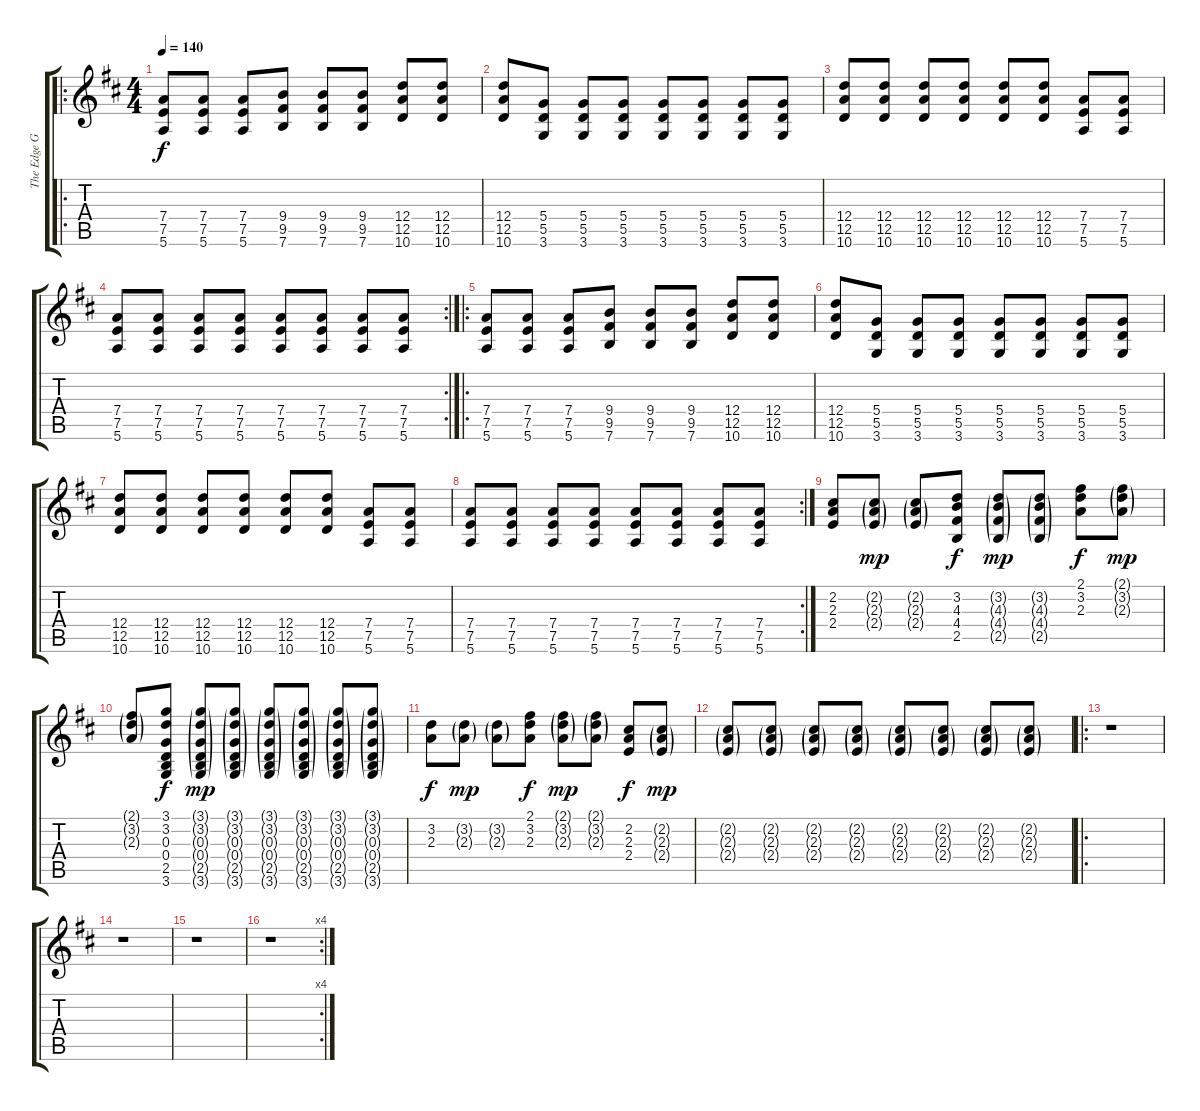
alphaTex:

\track ("The Edge Guitar 2 [Overdriver]" "The Edge G") {instrument overdrivenguitar}
\staff {score tabs}
\tuning (E4 B3 G3 D3 A2 E2) {hide}
\ro
\ts (4 4)
\tempo 140
\clef g2
\ks d
(7.4 7.5 5.6).8{dy f} (7.4 7.5 5.6).8 (7.4 7.5 5.6).8 (9.4 9.5 7.6).8 (9.4 9.5 7.6).8 (9.4 9.5 7.6).8 (12.4 12.5 10.6).8 (12.4 12.5 10.6).8 |
(12.4 12.5 10.6).8 (5.4 5.5 3.6).8 (5.4 5.5 3.6).8 (5.4 5.5 3.6).8 (5.4 5.5 3.6).8 (5.4 5.5 3.6).8 (5.4 5.5 3.6).8 (5.4 5.5 3.6).8 |
(12.4 12.5 10.6).8 (12.4 12.5 10.6).8 (12.4 12.5 10.6).8 (12.4 12.5 10.6).8 (12.4 12.5 10.6).8 (12.4 12.5 10.6).8 (7.4 7.5 5.6).8 (7.4 7.5 5.6).8 |
\rc 2
(7.4 7.5 5.6).8 (7.4 7.5 5.6).8 (7.4 7.5 5.6).8 (7.4 7.5 5.6).8 (7.4 7.5 5.6).8 (7.4 7.5 5.6).8 (7.4 7.5 5.6).8 (7.4 7.5 5.6).8 |
\ro
(7.4 7.5 5.6).8 (7.4 7.5 5.6).8 (7.4 7.5 5.6).8 (9.4 9.5 7.6).8 (9.4 9.5 7.6).8 (9.4 9.5 7.6).8 (12.4 12.5 10.6).8 (12.4 12.5 10.6).8 |
(12.4 12.5 10.6).8 (5.4 5.5 3.6).8 (5.4 5.5 3.6).8 (5.4 5.5 3.6).8 (5.4 5.5 3.6).8 (5.4 5.5 3.6).8 (5.4 5.5 3.6).8 (5.4 5.5 3.6).8 |
(12.4 12.5 10.6).8 (12.4 12.5 10.6).8 (12.4 12.5 10.6).8 (12.4 12.5 10.6).8 (12.4 12.5 10.6).8 (12.4 12.5 10.6).8 (7.4 7.5 5.6).8 (7.4 7.5 5.6).8 |
\rc 2
(7.4 7.5 5.6).8 (7.4 7.5 5.6).8 (7.4 7.5 5.6).8 (7.4 7.5 5.6).8 (7.4 7.5 5.6).8 (7.4 7.5 5.6).8 (7.4 7.5 5.6).8 (7.4 7.5 5.6).8 |
(2.2 2.3 2.4).8 (2.2{g} 2.3{g} 2.4{g}).8{dy mp} (2.2{g} 2.3{g} 2.4{g}).8 (3.2 4.3 4.4 2.5).8{dy f} (3.2{g} 4.3{g} 4.4{g} 2.5{g}).8{dy mp} (3.2{g} 4.3{g} 4.4{g} 2.5{g}).8 (2.1 3.2 2.3).8{dy f} (2.1{g} 3.2{g} 2.3{g}).8{dy mp} |
(2.1{g} 3.2{g} 2.3{g}).8 (3.1 3.2 0.3 0.4 2.5 3.6).8{dy f} (3.1{g} 3.2{g} 0.3{g} 0.4{g} 2.5{g} 3.6{g}).8{dy mp} (3.1{g} 3.2{g} 0.3{g} 0.4{g} 2.5{g} 3.6{g}).8 (3.1{g} 3.2{g} 0.3{g} 0.4{g} 2.5{g} 3.6{g}).8 (3.1{g} 3.2{g} 0.3{g} 0.4{g} 2.5{g} 3.6{g}).8 (3.1{g} 3.2{g} 0.3{g} 0.4{g} 2.5{g} 3.6{g}).8 (3.1{g} 3.2{g} 0.3{g} 0.4{g} 2.5{g} 3.6{g}).8 |
(3.2 2.3).8{dy f} (3.2{g} 2.3{g}).8{dy mp} (3.2{g} 2.3{g}).8 (2.1 3.2 2.3).8{dy f} (2.1{g} 3.2{g} 2.3{g}).8{dy mp} (2.1{g} 3.2{g} 2.3{g}).8 (2.2 2.3 2.4).8{dy f} (2.2{g} 2.3{g} 2.4{g}).8{dy mp} |
(2.2{g} 2.3{g} 2.4{g}).8 (2.2{g} 2.3{g} 2.4{g}).8 (2.2{g} 2.3{g} 2.4{g}).8 (2.2{g} 2.3{g} 2.4{g}).8 (2.2{g} 2.3{g} 2.4{g}).8 (2.2{g} 2.3{g} 2.4{g}).8 (2.2{g} 2.3{g} 2.4{g}).8 (2.2{g} 2.3{g} 2.4{g}).8 |
\ro
r.1 |
r.1 |
r.1 |
\rc 4
r.1
